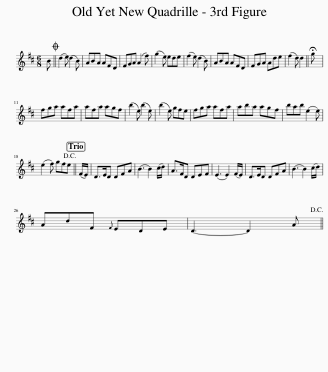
X:1
L:1/8
M:6/8
I:linebreak $
K:D
V:1 treble
V:1
 B ||O (d2 e) (d2 B) | ABA AFD | FGA (A2 f) | (g2 e) ede | %5
 (f2 e) (d2 B) | ABA AFD | FGA Ade | (f2 d) d2 || !fermata!g |$ %10
 fga afa | afa agf | (b2 e) (b2 e) | (b2 e) gfe | fga afa | %15
 aba agf | bab (e2 e) |$ (e2 f) gfe!D.C.! || (F/E/) | D>ED DFA | %20
 (B3 B2) (c/d/) | A>FD DEF | (E3 E2) (F/E/) | D>ED DFA | (B3 B2) (c/d/) |$ %25
 AdF{F} EDE | D3- D2 A!D.C.! || %27
